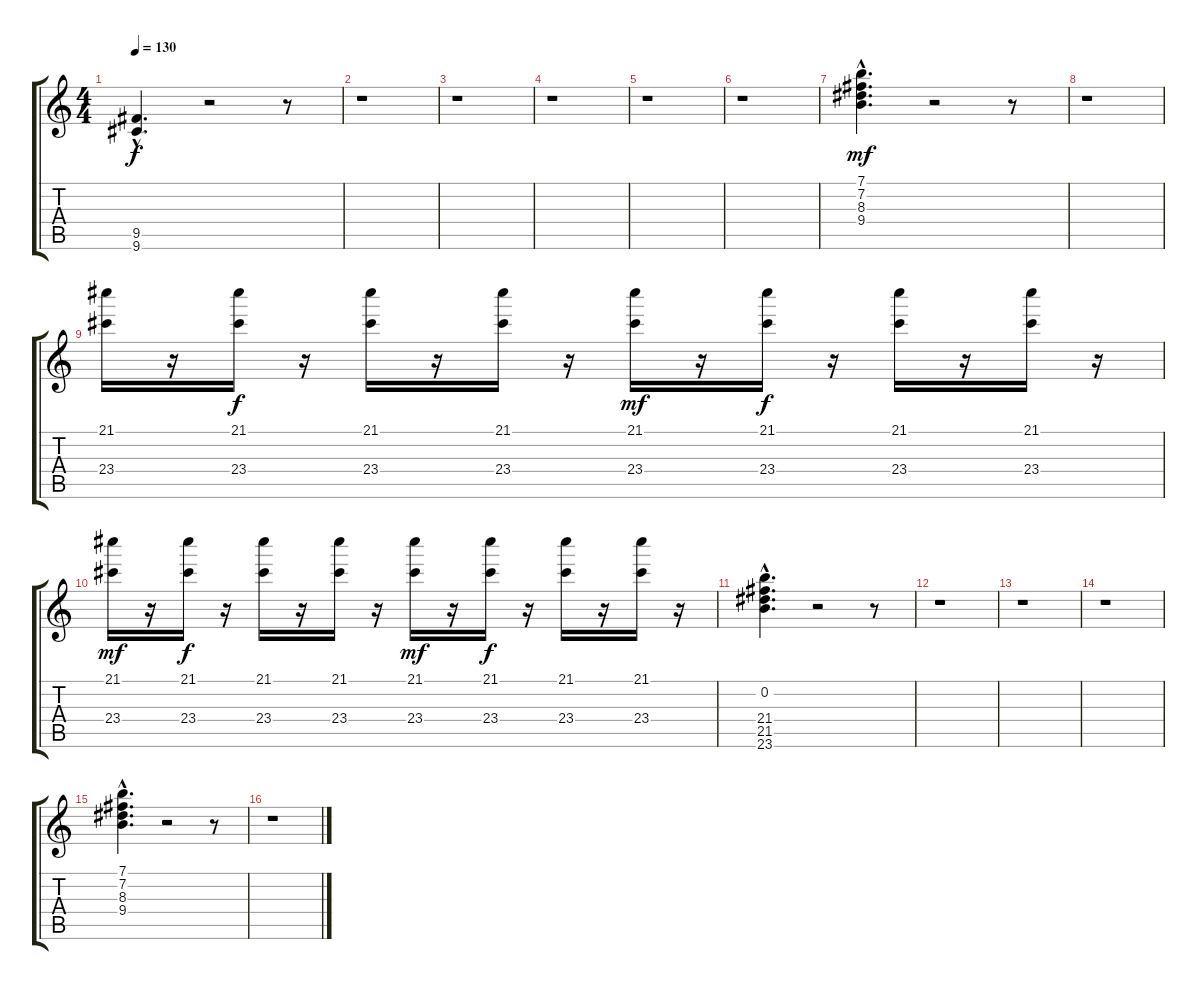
\track "" {instrument overdrivenguitar}
\staff {score tabs}
\tuning (E4 B3 G3 D3 A2 E2) {hide}
\ts (4 4)
\tempo 130
\clef g2
\ks c
(9.5{hac} 9.6{hac}).4{d dy f} r.2 r.8 |
r.1 |
r.1 |
r.1 |
r.1 |
r.1 |
(7.1{hac} 7.2{hac} 8.3{hac} 9.4{hac}).4{d dy mf} r.2 r.8 |
r.1 |
(21.1 23.4).16 r.16 (21.1 23.4).16{dy f} r.16 (21.1 23.4).16 r.16 (21.1 23.4).16 r.16 (21.1 23.4).16{dy mf} r.16 (21.1 23.4).16{dy f} r.16 (21.1 23.4).16 r.16 (21.1 23.4).16 r.16 |
(21.1 23.4).16{dy mf} r.16 (21.1 23.4).16{dy f} r.16 (21.1 23.4).16 r.16 (21.1 23.4).16 r.16 (21.1 23.4).16{dy mf} r.16 (21.1 23.4).16{dy f} r.16 (21.1 23.4).16 r.16 (21.1 23.4).16 r.16 |
(0.2{hac} 21.4{hac} 21.5{hac} 23.6{hac}).4{d} r.2 r.8 |
r.1 |
r.1 |
r.1 |
(7.1{hac} 7.2{hac} 8.3{hac} 9.4{hac}).4{d} r.2 r.8 |
r.1
